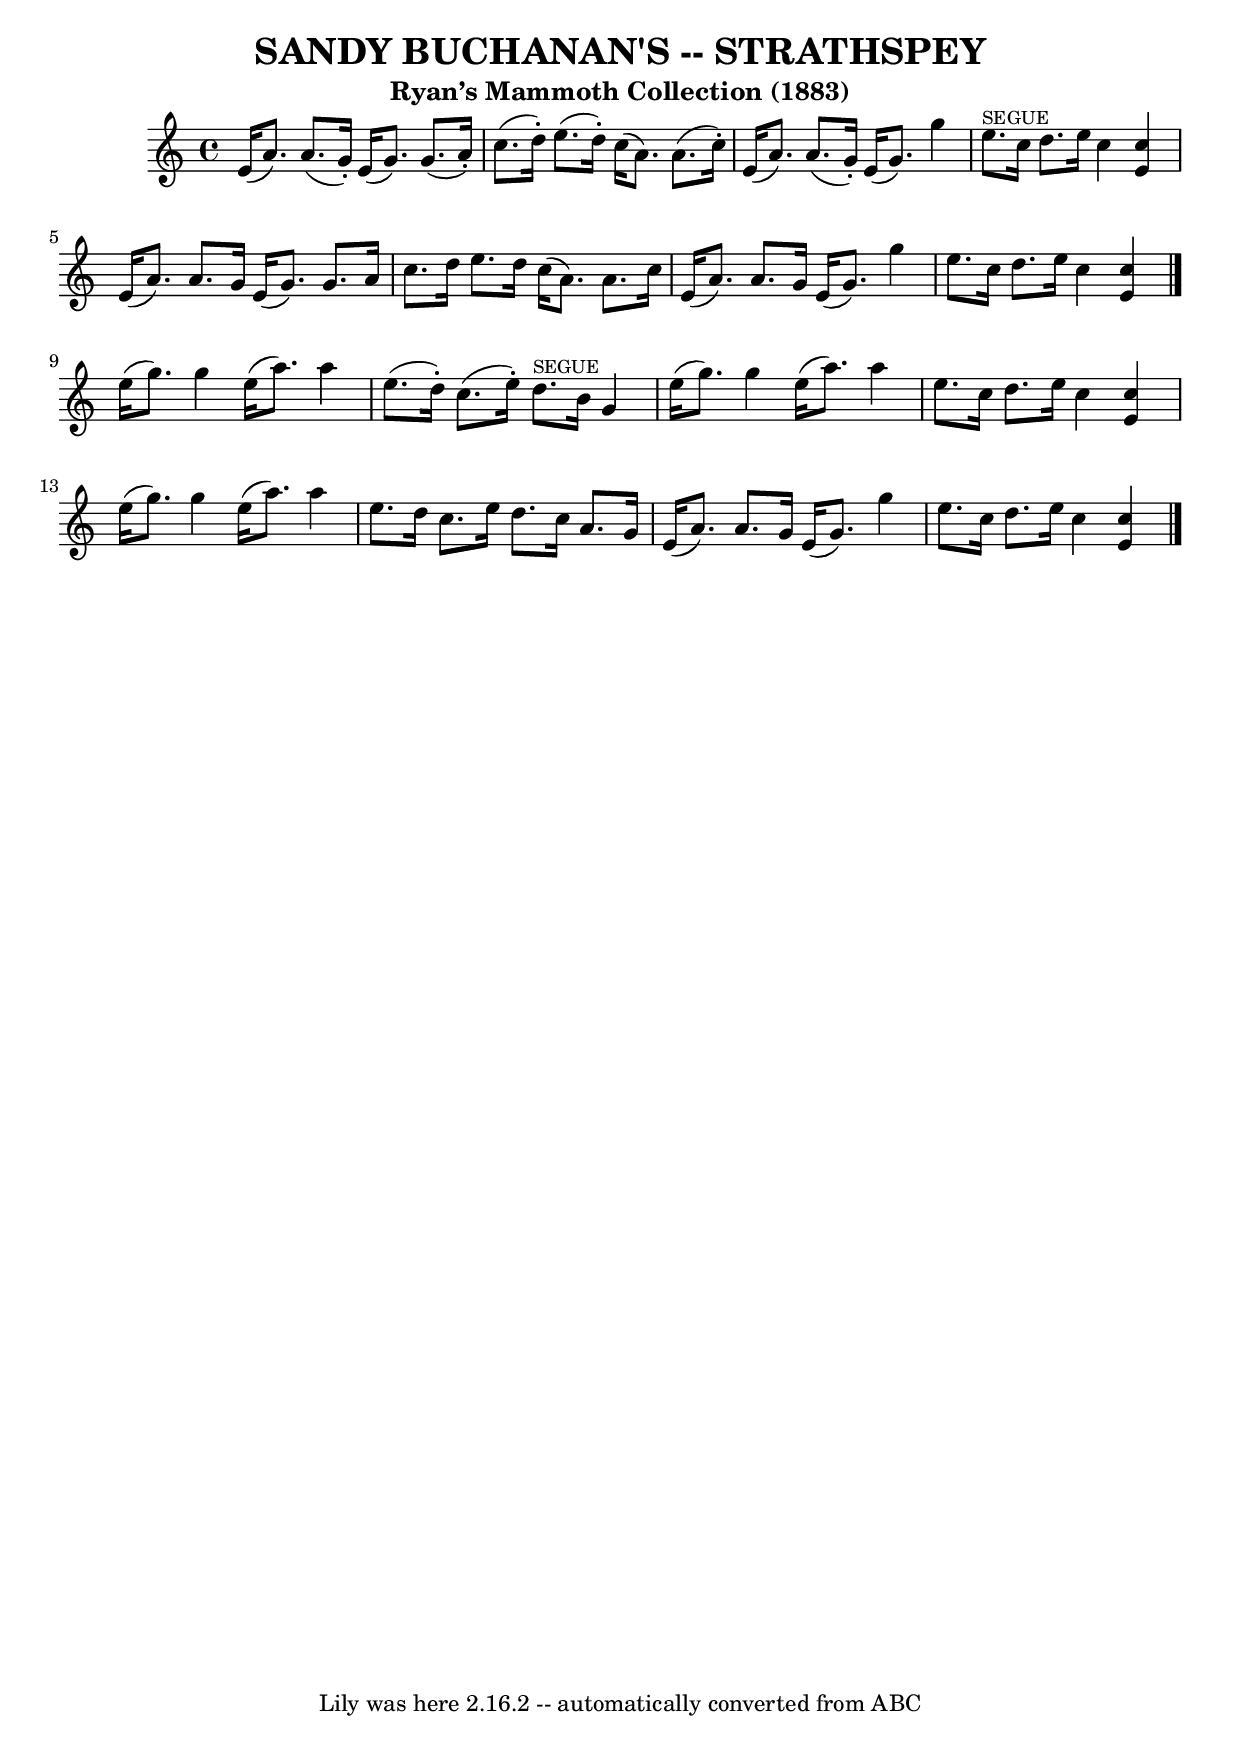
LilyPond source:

\version "2.7.40"
\include "Mammoth.ily"
\header {
	crossRefNumber = "1"
	footnotes = ""
	subtitle = "Ryan’s Mammoth Collection (1883)"
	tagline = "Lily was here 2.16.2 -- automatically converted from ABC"
	title = "SANDY BUCHANAN'S -- STRATHSPEY"
}
voicedefault =  {


 \override Staff.TimeSignature #'style = #'C
 \time 4/4 \key a \minor e'16 (a'8.) a'8. (g'16 -.) e'16 (
g'8.) g'8. (a'16 -.)   |
 c''8. (d''16 -.) e''8. (
d''16 -.) c''16 (a'8.) a'8. (c''16 -.)   |
 e'16 (
a'8.) a'8. (g'16 -.) e'16 (g'8.) g''4    |
 e''8. 
^\segue c''16 d''8. e''16 c''4  << e'4 c''4   >>   |
    
 e'16 (a'8.) a'8. g'16 e'16 (g'8.) g'8. a'16    
|
 c''8. d''16 e''8. d''16 c''16 (a'8.) a'8.    
c''16    |
 e'16 (a'8.) a'8. g'16 e'16 (g'8.)   
g''4    |
 e''8. c''16 d''8. e''16 c''4  << e'4 c''4   
>>   \bar "|." e''16 (g''8.) g''4 e''16 (a''8.) a''4    
|
 e''8. (d''16 -.) c''8. (e''16 -.) d''8.^\segue   
b'16 g'4    |
 e''16 (g''8.) g''4 e''16 (a''8.)   
a''4    |
 e''8. c''16 d''8. e''16 c''4  << e'4 c''4   
>>   |
 e''16 (g''8.) g''4 e''16 (a''8.) a''4    
|
 e''8. d''16 c''8. e''16 d''8. c''16 a'8. g'16   
 |
 e'16 (a'8.) a'8. g'16 e'16 (g'8.) g''4    
|
 e''8. c''16 d''8. e''16 c''4  << e'4 c''4   >>   
\bar "|."   
}

\score{
    <<

	\context Staff="default"
	{
	    \voicedefault 
	}

    >>
	\layout {
	}
	\midi {}
}
